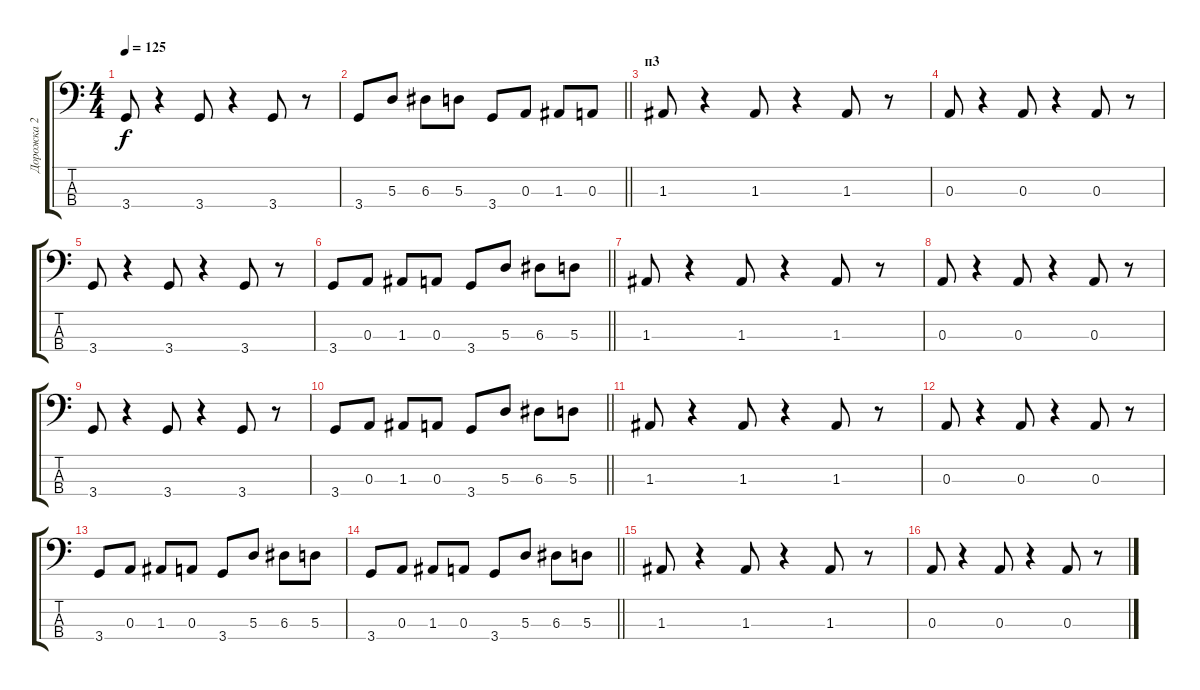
\track ("Дорожка 2" "Дорожка 2") {instrument electricbassfinger}
\staff {score tabs}
\tuning (G2 D2 A1 E1) {hide}
\ts (4 4)
\tempo 125
\clef f4
\ks c
3.4.8{dy f} r.4 3.4.8 r.4 3.4.8 r.8 |
\barLineRight lightlight
3.4.8 5.3.8 6.3.8 5.3.8 3.4.8 0.3.8 1.3.8 0.3.8 |
\section ("" "п3")
1.3.8 r.4 1.3.8 r.4 1.3.8 r.8 |
0.3.8 r.4 0.3.8 r.4 0.3.8 r.8 |
3.4.8 r.4 3.4.8 r.4 3.4.8 r.8 |
\barLineRight lightlight
3.4.8 0.3.8 1.3.8 0.3.8 3.4.8 5.3.8 6.3.8 5.3.8 |
1.3.8 r.4 1.3.8 r.4 1.3.8 r.8 |
0.3.8 r.4 0.3.8 r.4 0.3.8 r.8 |
3.4.8 r.4 3.4.8 r.4 3.4.8 r.8 |
\barLineRight lightlight
3.4.8 0.3.8 1.3.8 0.3.8 3.4.8 5.3.8 6.3.8 5.3.8 |
1.3.8 r.4 1.3.8 r.4 1.3.8 r.8 |
0.3.8 r.4 0.3.8 r.4 0.3.8 r.8 |
3.4.8 0.3.8 1.3.8 0.3.8 3.4.8 5.3.8 6.3.8 5.3.8 |
\barLineRight lightlight
3.4.8 0.3.8 1.3.8 0.3.8 3.4.8 5.3.8 6.3.8 5.3.8 |
1.3.8 r.4 1.3.8 r.4 1.3.8 r.8 |
0.3.8 r.4 0.3.8 r.4 0.3.8 r.8
